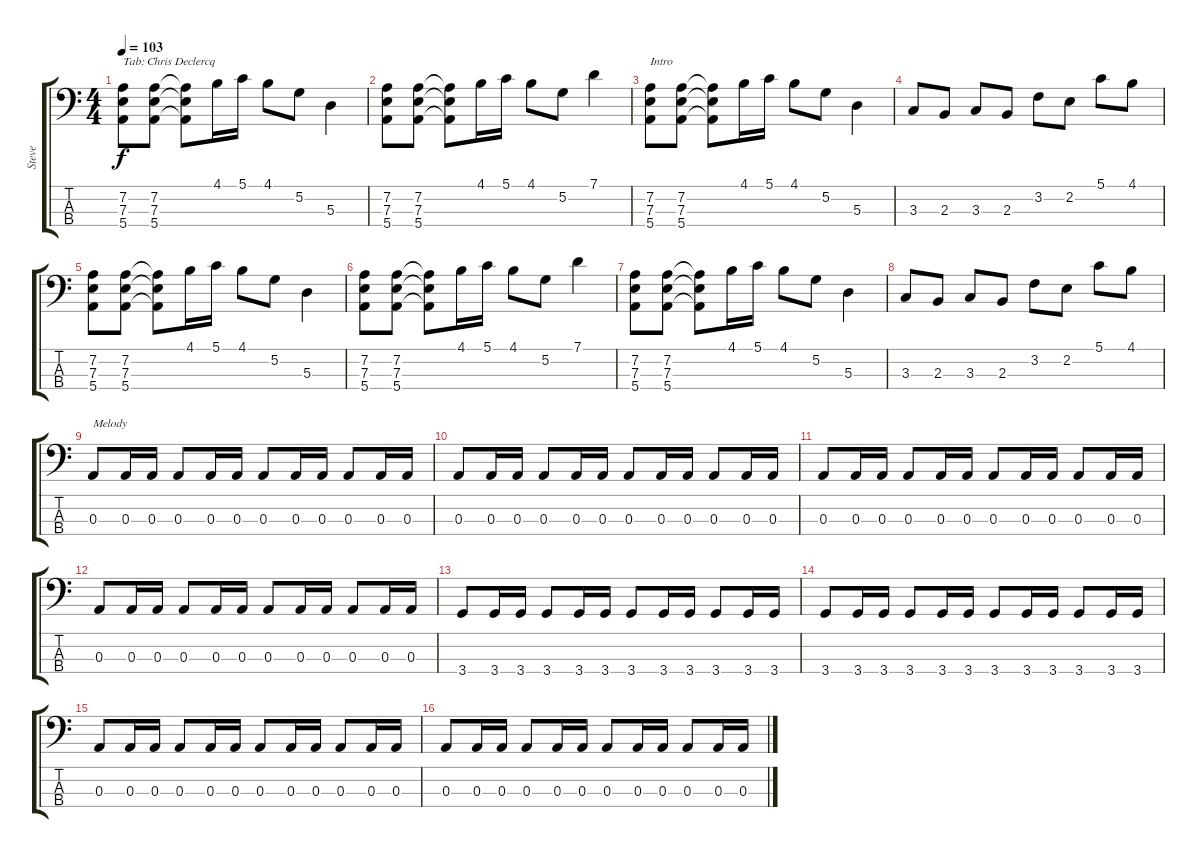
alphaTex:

\track ("Steve" "Steve") {instrument electricbassfinger}
\staff {score tabs}
\tuning (G2 D2 A1 E1) {hide}
\ts (4 4)
\tempo 103
\clef f4
\ks c
(7.2 7.3 5.4).8{txt "Tab: Chris Declercq" dy f instrument electricbassfinger} (7.2 7.3 5.4).8 (7.2{t} 7.3{t} 5.4{t}).8 4.1.16 5.1.16 4.1.8 5.2.8 5.3.4 |
(7.2 7.3 5.4).8 (7.2 7.3 5.4).8 (7.2{t} 7.3{t} 5.4{t}).8 4.1.16 5.1.16 4.1.8 5.2.8 7.1.4 |
(7.2 7.3 5.4).8{txt "Intro"} (7.2 7.3 5.4).8 (7.2{t} 7.3{t} 5.4{t}).8 4.1.16 5.1.16 4.1.8 5.2.8 5.3.4 |
3.3.8 2.3.8 3.3.8 2.3.8 3.2.8 2.2.8 5.1.8 4.1.8 |
(7.2 7.3 5.4).8 (7.2 7.3 5.4).8 (7.2{t} 7.3{t} 5.4{t}).8 4.1.16 5.1.16 4.1.8 5.2.8 5.3.4 |
(7.2 7.3 5.4).8 (7.2 7.3 5.4).8 (7.2{t} 7.3{t} 5.4{t}).8 4.1.16 5.1.16 4.1.8 5.2.8 7.1.4 |
(7.2 7.3 5.4).8 (7.2 7.3 5.4).8 (7.2{t} 7.3{t} 5.4{t}).8 4.1.16 5.1.16 4.1.8 5.2.8 5.3.4 |
3.3.8 2.3.8 3.3.8 2.3.8 3.2.8 2.2.8 5.1.8 4.1.8 |
0.3.8{txt "Melody"} 0.3.16 0.3.16 0.3.8 0.3.16 0.3.16 0.3.8 0.3.16 0.3.16 0.3.8 0.3.16 0.3.16 |
0.3.8 0.3.16 0.3.16 0.3.8 0.3.16 0.3.16 0.3.8 0.3.16 0.3.16 0.3.8 0.3.16 0.3.16 |
0.3.8 0.3.16 0.3.16 0.3.8 0.3.16 0.3.16 0.3.8 0.3.16 0.3.16 0.3.8 0.3.16 0.3.16 |
0.3.8 0.3.16 0.3.16 0.3.8 0.3.16 0.3.16 0.3.8 0.3.16 0.3.16 0.3.8 0.3.16 0.3.16 |
3.4.8 3.4.16 3.4.16 3.4.8 3.4.16 3.4.16 3.4.8 3.4.16 3.4.16 3.4.8 3.4.16 3.4.16 |
3.4.8 3.4.16 3.4.16 3.4.8 3.4.16 3.4.16 3.4.8 3.4.16 3.4.16 3.4.8 3.4.16 3.4.16 |
0.3.8 0.3.16 0.3.16 0.3.8 0.3.16 0.3.16 0.3.8 0.3.16 0.3.16 0.3.8 0.3.16 0.3.16 |
0.3.8 0.3.16 0.3.16 0.3.8 0.3.16 0.3.16 0.3.8 0.3.16 0.3.16 0.3.8 0.3.16 0.3.16
